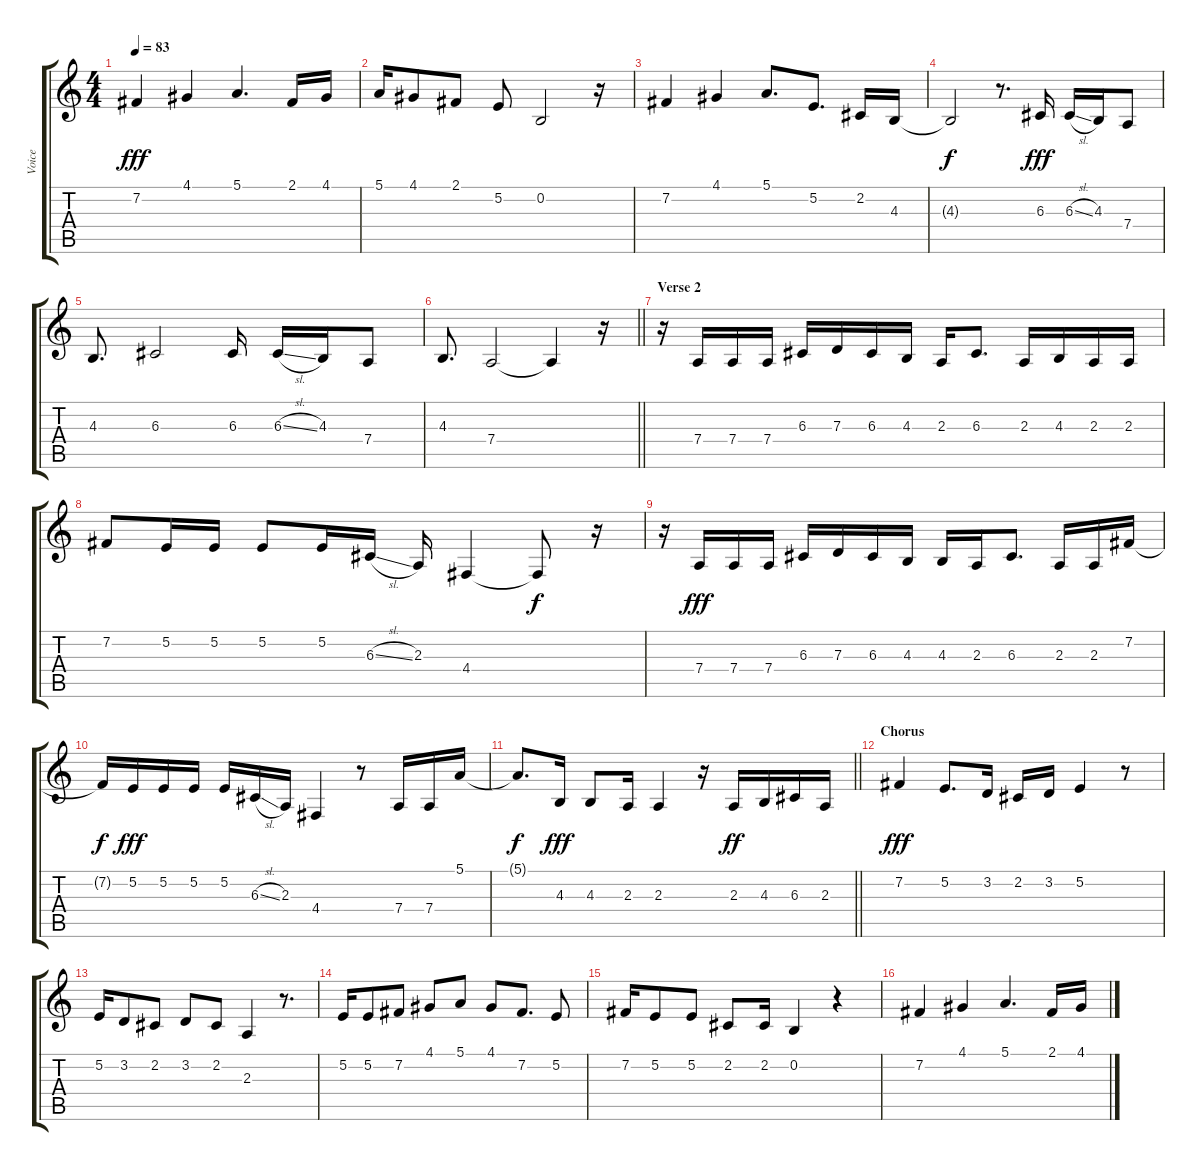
\track ("Voice" "Voice") {instrument clarinet}
\staff {score tabs}
\tuning (E4 B3 G3 D3 A2 E2) {hide}
\ts (4 4)
\tempo 83
\clef g2
\ks c
7.2.4{dy fff} 4.1.4 5.1.4{d} 2.1.16 4.1.16 |
5.1.16 4.1.8 2.1.8 5.2.8 0.2.2 r.16 |
7.2.4 4.1.4 5.1.8{d} 5.2.8{d} 2.2.16 4.3.16 |
4.3{t}.2{dy f} r.8{d} 6.3.16{dy fff} 6.3{sl}.16 4.3.16 7.4.8 |
4.3.8{d} 6.3.2 6.3.16 6.3{sl}.16 4.3.16 7.4.8 |
\barLineRight lightlight
4.3.8{d} 7.4.2 7.4{t}.4 r.16 |
\section ("" "Verse 2")
r.16 7.4.16 7.4.16 7.4.16 6.3.16 7.3.16 6.3.16 4.3.16 2.3.16 6.3.8{d} 2.3.16 4.3.16 2.3.16 2.3.16 |
7.2.8 5.2.16 5.2.16 5.2.8 5.2.16 6.3{sl}.16 2.3.16 4.4.4 4.4{t}.8{dy f} r.16 |
r.16 7.4.16{dy fff} 7.4.16 7.4.16 6.3.16 7.3.16 6.3.16 4.3.16 4.3.16 2.3.16 6.3.8{d} 2.3.16 2.3.16 7.2.16 |
7.2{t}.16{dy f} 5.2.16{dy fff} 5.2.16 5.2.16 5.2.16 6.3{sl}.16 2.3.16 4.4.4 r.8 7.4.16 7.4.16 5.1.16 |
\barLineRight lightlight
5.1{t}.8{d dy f} 4.3.16{dy fff} 4.3.8 2.3.16 2.3.4 r.16 2.3.16{dy ff} 4.3.16 6.3.16 2.3.16 |
\section ("" "Chorus")
7.2.4{dy fff} 5.2.8{d} 3.2.16 2.2.16 3.2.16 5.2.4 r.8 |
5.2.16 3.2.8 2.2.8 3.2.8 2.2.8 2.3.4 r.8{d} |
5.2.16 5.2.8 7.2.8 4.1.8 5.1.8 4.1.8 7.2.8{d} 5.2.8 |
7.2.16 5.2.8 5.2.8 2.2.8 2.2.16 0.2.4 r.4 |
7.2.4 4.1.4 5.1.4{d} 2.1.16 4.1.16
